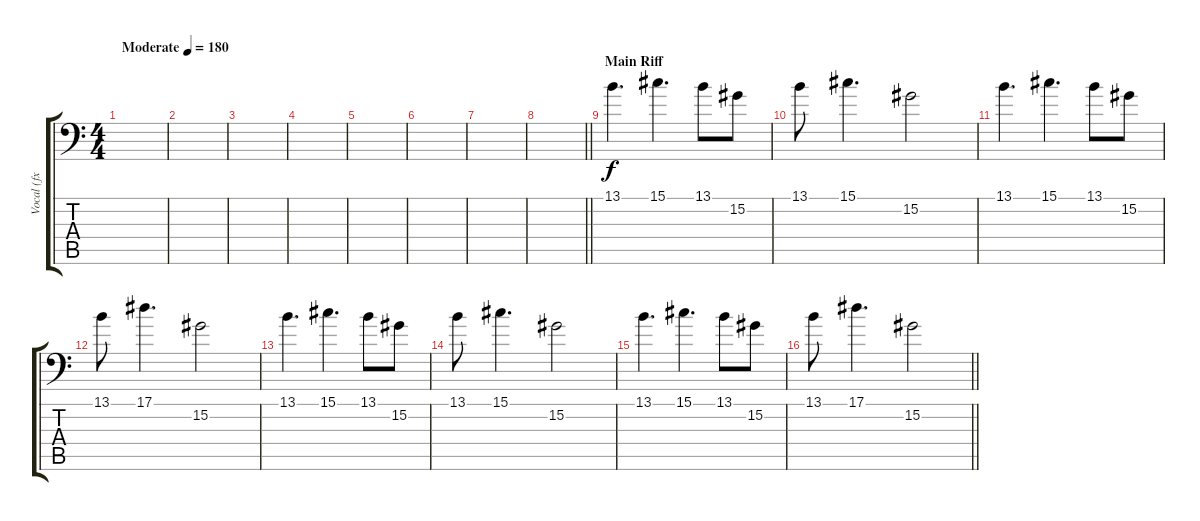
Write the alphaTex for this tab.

\track ("Vocal (fx vocal)" "Vocal (fx ") {instrument pad4choir}
\staff {score tabs}
\tuning (Bb3 F3 Db3 Ab2 Eb2 Ab1) {hide}
\ts (4 4)
\tempo (180 "Moderate")
\clef f4
\ks c
|
|
|
|
|
|
|
\barLineRight lightlight
|
\section ("" "Main Riff")
13.1.4{d} 15.1.4{d} 13.1.8 15.2.8 |
13.1.8 15.1.4{d} 15.2.2 |
13.1.4{d} 15.1.4{d} 13.1.8 15.2.8 |
13.1.8 17.1.4{d} 15.2.2 |
13.1.4{d} 15.1.4{d} 13.1.8 15.2.8 |
13.1.8 15.1.4{d} 15.2.2 |
13.1.4{d} 15.1.4{d} 13.1.8 15.2.8 |
\barLineRight lightlight
13.1.8 17.1.4{d} 15.2.2
